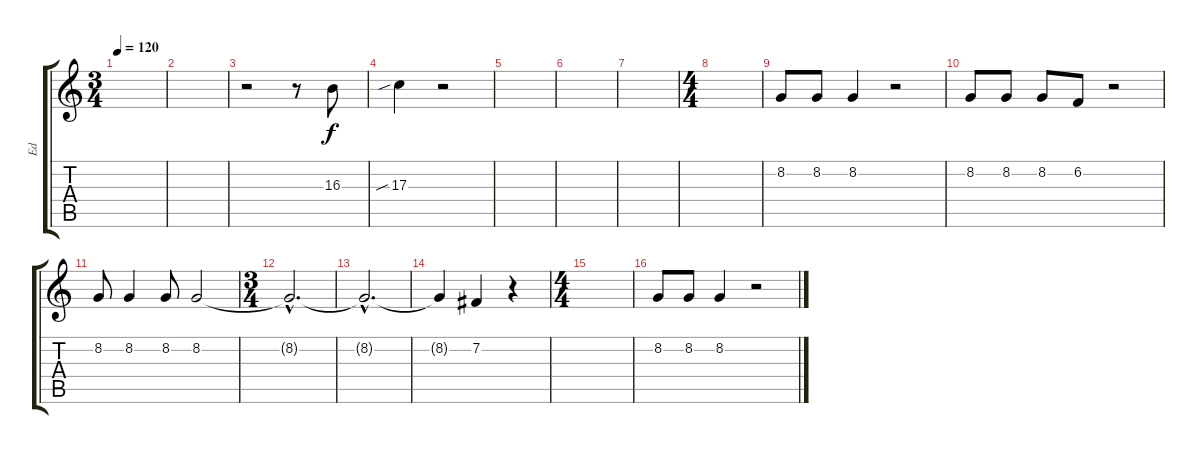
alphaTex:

\track ("Ed" "Ed") {instrument lead6voice}
\staff {score tabs}
\tuning (E4 B3 G3 D3 A2 E2) {hide}
\ts (3 4)
\tempo 120
\clef g2
\ks c
|
|
r.2 r.8 16.3.8 |
17.3{sib}.4 r.2 |
|
|
|
\ts (4 4)
|
8.2.8 8.2.8 8.2.4 r.2 |
8.2.8 8.2.8 8.2.8 6.2.8 r.2 |
8.2.8 8.2.4 8.2.8 8.2.2 |
\ts (3 4)
8.2{hac t}.2{d} |
8.2{hac t}.2{d} |
8.2{t}.4 7.2.4 r.4 |
\ts (4 4)
|
8.2.8 8.2.8 8.2.4 r.2
